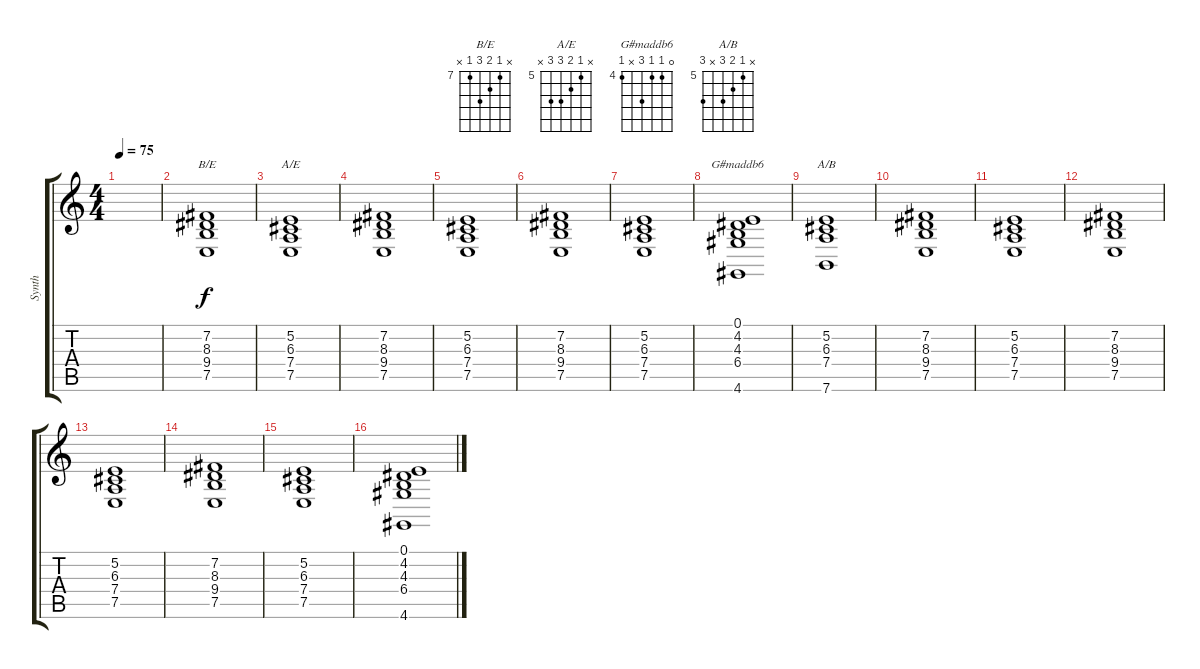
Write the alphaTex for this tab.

\track ("Synth" "Synth") {instrument stringensemble2}
\staff {score tabs}
\tuning (E4 B3 G3 D3 A2 E2) {hide}
\chord ("B/E" x 7 8 9 7 x) {firstfret 7}
\chord ("A/E" x 5 6 7 7 x) {firstfret 5}
\chord ("G#maddb6" 0 4 4 6 x 4) {firstfret 4}
\chord ("A/B" x 5 6 7 x 7) {firstfret 5}
\ts (4 4)
\tempo 75
\clef g2
\ks c
|
(7.2 8.3 9.4 7.5).1{ch "B/E"} |
(5.2 6.3 7.4 7.5).1{ch "A/E"} |
(7.2 8.3 9.4 7.5).1 |
(5.2 6.3 7.4 7.5).1 |
(7.2 8.3 9.4 7.5).1 |
(5.2 6.3 7.4 7.5).1 |
(0.1 4.2 4.3 6.4 4.6).1{ch "G#maddb6"} |
(5.2 6.3 7.4 7.6).1{ch "A/B"} |
(7.2 8.3 9.4 7.5).1 |
(5.2 6.3 7.4 7.5).1 |
(7.2 8.3 9.4 7.5).1 |
(5.2 6.3 7.4 7.5).1 |
(7.2 8.3 9.4 7.5).1 |
(5.2 6.3 7.4 7.5).1 |
(0.1 4.2 4.3 6.4 4.6).1
